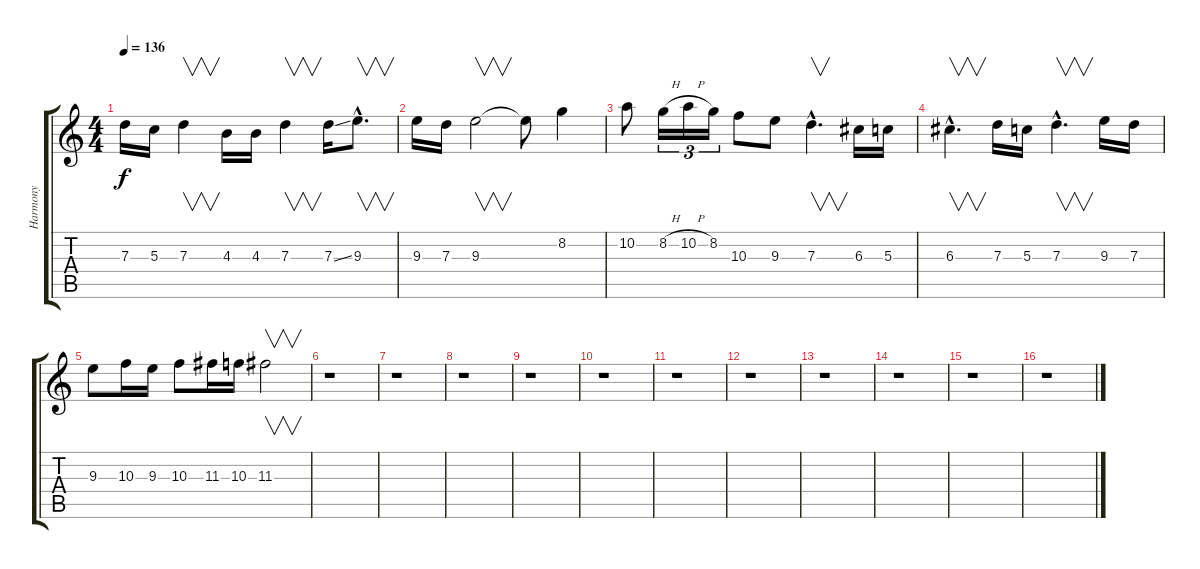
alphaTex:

\track ("Harmony" "Harmony") {instrument overdrivenguitar}
\staff {score tabs}
\tuning (E4 B3 G3 D3 A2 E2) {hide}
\ts (4 4)
\tempo 136
\clef g2
\ks c
7.3.16{dy f} 5.3.16 7.3.4{v} 4.3.16 4.3.16 7.3.4{v} 7.3{ss}.16 9.3{hac}.8{v d} |
9.3.16 7.3.16 9.3.2{v} 9.3{t}.8 8.2.4 |
10.2.8 8.2{h}.16{tu (3 2)} 10.2{h}.16{tu (3 2)} 8.2.16{tu (3 2)} 10.3.8 9.3.8 7.3{hac}.4{v d} 6.3.16 5.3.16 |
6.3{hac}.4{v d} 7.3.16 5.3.16 7.3{hac}.4{v d} 9.3.16 7.3.16 |
9.3.8 10.3.16 9.3.16 10.3.8 11.3.16 10.3.16 11.3.2{v} |
r.1 |
r.1 |
r.1 |
r.1 |
r.1 |
r.1 |
r.1 |
r.1 |
r.1 |
r.1 |
r.1
